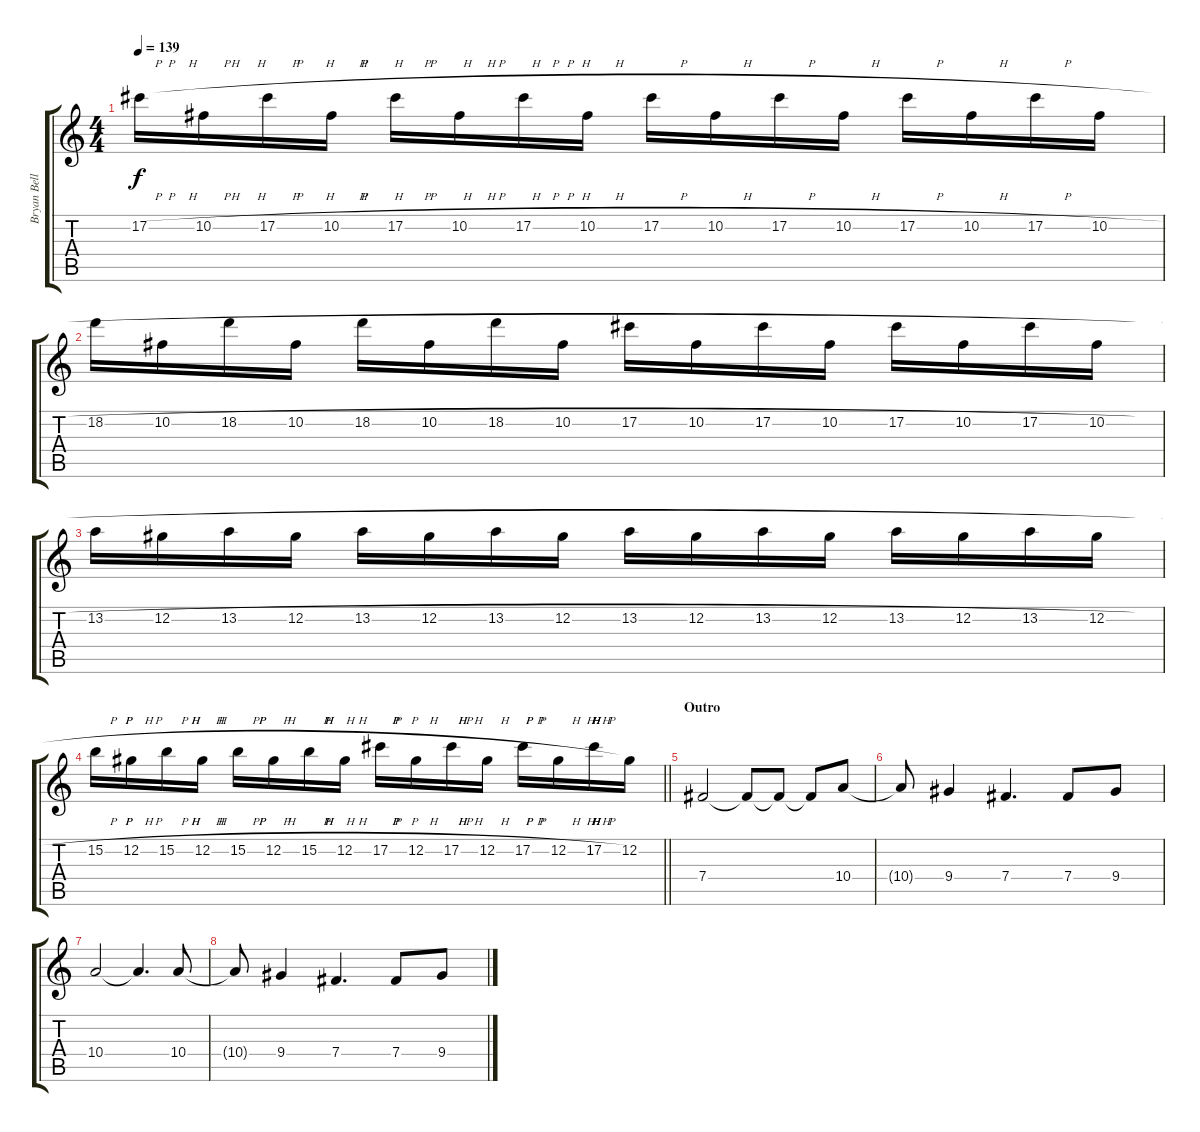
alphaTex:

\track ("Bryan Belleau - Lead Guitar" "Bryan Bell") {instrument distortionguitar}
\staff {score tabs}
\tuning (Db4 Ab3 E3 B2 Gb2 Db2) {hide}
\ts (4 4)
\tempo 139
\clef g2
\ks c
17.2{h}.16{dy f} 10.2{h}.16 17.2{h}.16 10.2{h}.16 17.2{h}.16 10.2{h}.16 17.2{h}.16 10.2{h}.16 17.2{h}.16 10.2{h}.16 17.2{h}.16 10.2{h}.16 17.2{h}.16 10.2{h}.16 17.2{h}.16 10.2{h}.16 |
18.2{h}.16 10.2{h}.16 18.2{h}.16 10.2{h}.16 18.2{h}.16 10.2{h}.16 18.2{h}.16 10.2{h}.16 17.2{h}.16 10.2{h}.16 17.2{h}.16 10.2{h}.16 17.2{h}.16 10.2{h}.16 17.2{h}.16 10.2{h}.16 |
13.2{h}.16 12.2{h}.16 13.2{h}.16 12.2{h}.16 13.2{h}.16 12.2{h}.16 13.2{h}.16 12.2{h}.16 13.2{h}.16 12.2{h}.16 13.2{h}.16 12.2{h}.16 13.2{h}.16 12.2{h}.16 13.2{h}.16 12.2{h}.16 |
\barLineRight lightlight
15.2{h}.16 12.2{h}.16 15.2{h}.16 12.2{h}.16 15.2{h}.16 12.2{h}.16 15.2{h}.16 12.2{h}.16 17.2{h}.16 12.2{h}.16 17.2{h}.16 12.2{h}.16 17.2{h}.16 12.2{h}.16 17.2{h}.16 12.2.16 |
\section ("" "Outro")
7.4.2 7.4{t}.8 7.4{t}.8 7.4{t}.8 10.4.8 |
10.4{t}.8 9.4.4 7.4.4{d} 7.4.8 9.4.8 |
10.4.2 10.4{t}.4{d} 10.4.8 |
10.4{t}.8 9.4.4 7.4.4{d} 7.4.8 9.4.8
